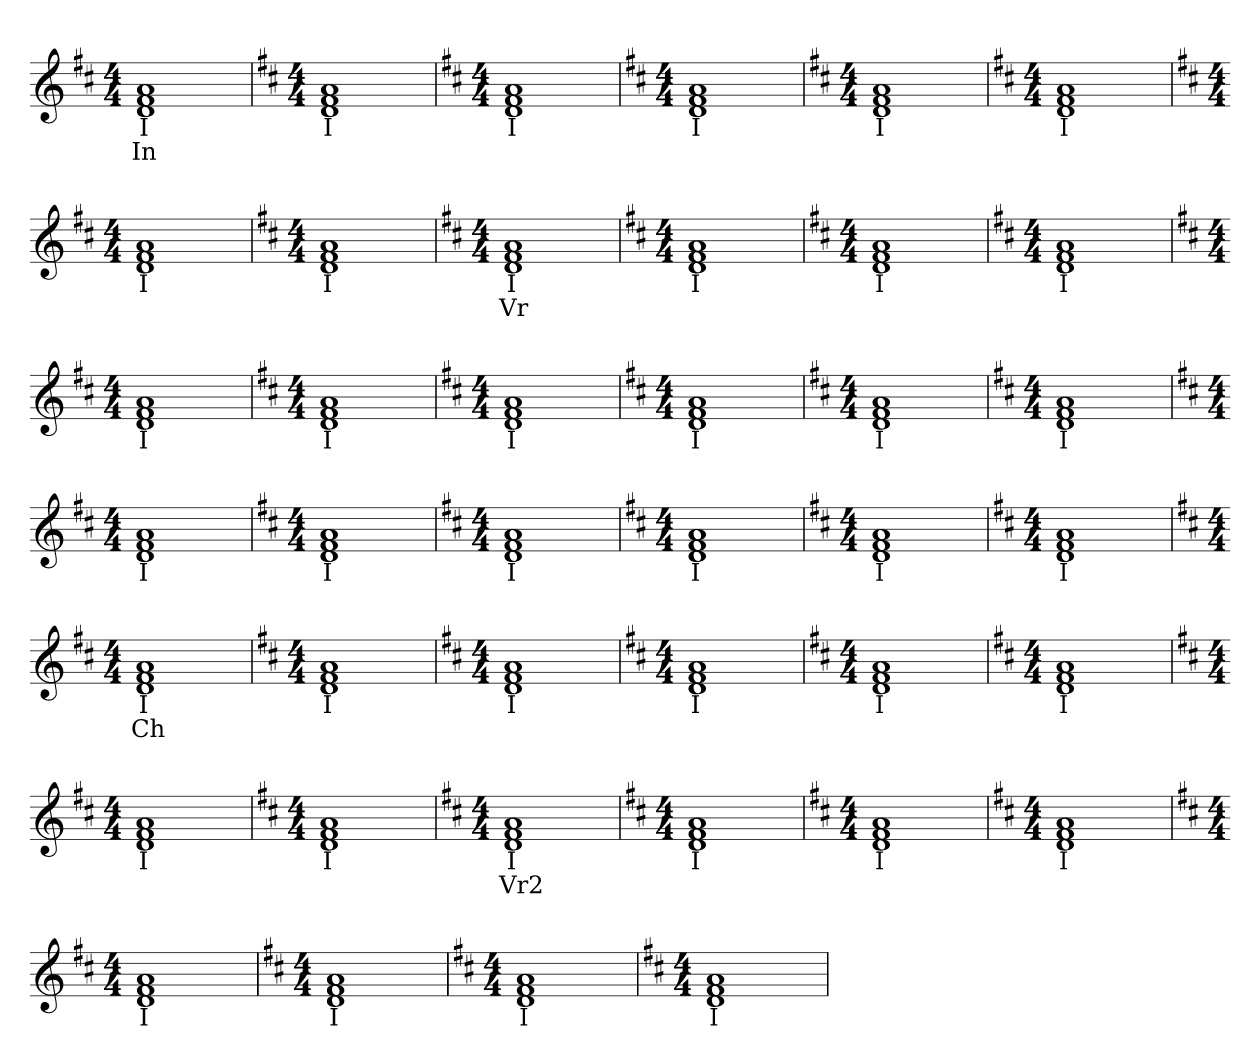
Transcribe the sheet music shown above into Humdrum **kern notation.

**kern	**text	**text
*part1	*part1	*part1
*staff1	*staff1	*staff1
*k[f#c#]	*	*
*D:	*	*
*M4/4	*	*
=	=	=
1d 1f# 1a	I	In
=	=	=
*k[f#c#]	*	*
*D:	*	*
*M4/4	*	*
1d 1f# 1a	I	.
=	=	=
*k[f#c#]	*	*
*D:	*	*
*M4/4	*	*
1d 1f# 1a	I	.
=	=	=
*k[f#c#]	*	*
*D:	*	*
*M4/4	*	*
1d 1f# 1a	I	.
=	=	=
*k[f#c#]	*	*
*D:	*	*
*M4/4	*	*
1d 1f# 1a	I	.
=	=	=
*k[f#c#]	*	*
*D:	*	*
*M4/4	*	*
1d 1f# 1a	I	.
=	=	=
*k[f#c#]	*	*
*D:	*	*
*M4/4	*	*
1d 1f# 1a	I	.
=	=	=
*k[f#c#]	*	*
*D:	*	*
*M4/4	*	*
1d 1f# 1a	I	.
=	=	=
*k[f#c#]	*	*
*D:	*	*
*M4/4	*	*
1d 1f# 1a	I	Vr
=	=	=
*k[f#c#]	*	*
*D:	*	*
*M4/4	*	*
1d 1f# 1a	I	.
=	=	=
*k[f#c#]	*	*
*D:	*	*
*M4/4	*	*
1d 1f# 1a	I	.
=	=	=
*k[f#c#]	*	*
*D:	*	*
*M4/4	*	*
1d 1f# 1a	I	.
=	=	=
*k[f#c#]	*	*
*D:	*	*
*M4/4	*	*
1d 1f# 1a	I	.
=	=	=
*k[f#c#]	*	*
*D:	*	*
*M4/4	*	*
1d 1f# 1a	I	.
=	=	=
*k[f#c#]	*	*
*D:	*	*
*M4/4	*	*
1d 1f# 1a	I	.
=	=	=
*k[f#c#]	*	*
*D:	*	*
*M4/4	*	*
1d 1f# 1a	I	.
=	=	=
*k[f#c#]	*	*
*D:	*	*
*M4/4	*	*
1d 1f# 1a	I	.
=	=	=
*k[f#c#]	*	*
*D:	*	*
*M4/4	*	*
1d 1f# 1a	I	.
=	=	=
*k[f#c#]	*	*
*D:	*	*
*M4/4	*	*
1d 1f# 1a	I	.
=	=	=
*k[f#c#]	*	*
*D:	*	*
*M4/4	*	*
1d 1f# 1a	I	.
=	=	=
*k[f#c#]	*	*
*D:	*	*
*M4/4	*	*
1d 1f# 1a	I	.
=	=	=
*k[f#c#]	*	*
*D:	*	*
*M4/4	*	*
1d 1f# 1a	I	.
=	=	=
*k[f#c#]	*	*
*D:	*	*
*M4/4	*	*
1d 1f# 1a	I	.
=	=	=
*k[f#c#]	*	*
*D:	*	*
*M4/4	*	*
1d 1f# 1a	I	.
=	=	=
*k[f#c#]	*	*
*D:	*	*
*M4/4	*	*
1d 1f# 1a	I	Ch
=	=	=
*k[f#c#]	*	*
*D:	*	*
*M4/4	*	*
1d 1f# 1a	I	.
=	=	=
*k[f#c#]	*	*
*D:	*	*
*M4/4	*	*
1d 1f# 1a	I	.
=	=	=
*k[f#c#]	*	*
*D:	*	*
*M4/4	*	*
1d 1f# 1a	I	.
=	=	=
*k[f#c#]	*	*
*D:	*	*
*M4/4	*	*
1d 1f# 1a	I	.
=	=	=
*k[f#c#]	*	*
*D:	*	*
*M4/4	*	*
1d 1f# 1a	I	.
=	=	=
*k[f#c#]	*	*
*D:	*	*
*M4/4	*	*
1d 1f# 1a	I	.
=	=	=
*k[f#c#]	*	*
*D:	*	*
*M4/4	*	*
1d 1f# 1a	I	.
=	=	=
*k[f#c#]	*	*
*D:	*	*
*M4/4	*	*
1d 1f# 1a	I	Vr2
=	=	=
*k[f#c#]	*	*
*D:	*	*
*M4/4	*	*
1d 1f# 1a	I	.
=	=	=
*k[f#c#]	*	*
*D:	*	*
*M4/4	*	*
1d 1f# 1a	I	.
=	=	=
*k[f#c#]	*	*
*D:	*	*
*M4/4	*	*
1d 1f# 1a	I	.
=	=	=
*k[f#c#]	*	*
*D:	*	*
*M4/4	*	*
1d 1f# 1a	I	.
=	=	=
*k[f#c#]	*	*
*D:	*	*
*M4/4	*	*
1d 1f# 1a	I	.
=	=	=
*k[f#c#]	*	*
*D:	*	*
*M4/4	*	*
1d 1f# 1a	I	.
=	=	=
*k[f#c#]	*	*
*D:	*	*
*M4/4	*	*
1d 1f# 1a	I	.
=	=	=
*-	*-	*-
